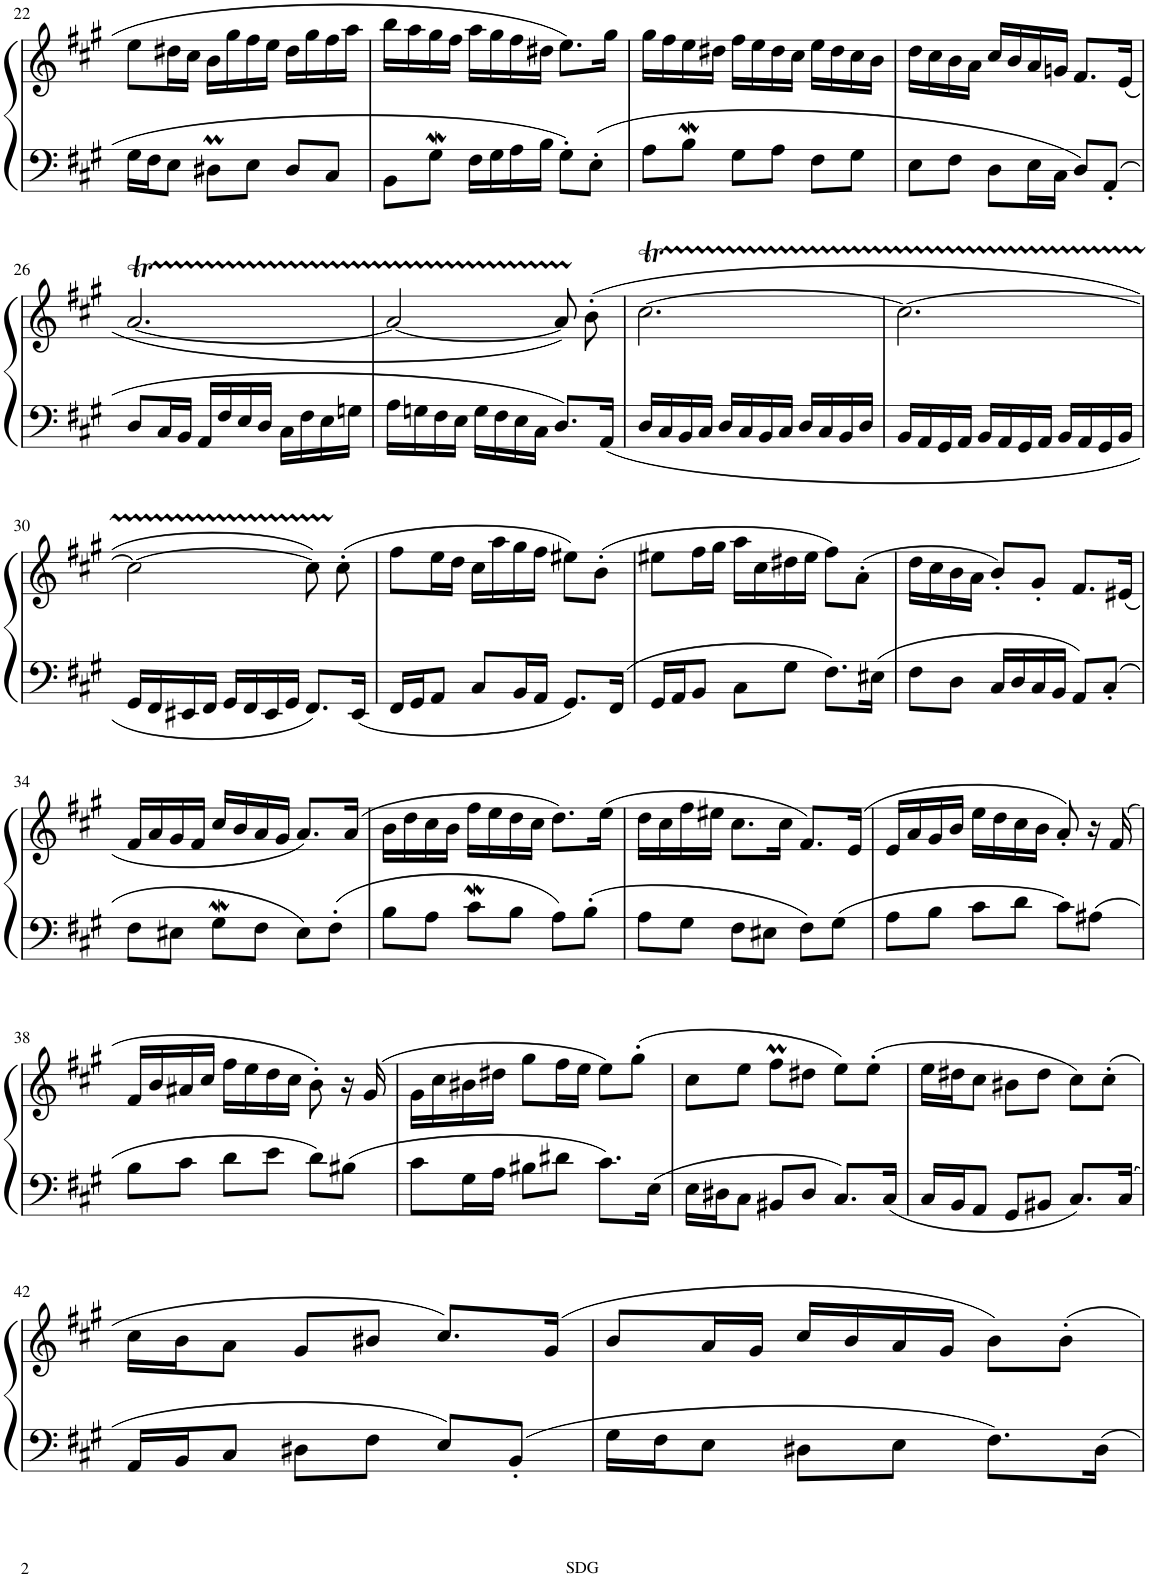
**kern	**kern
*part1	*part1
*staff2	*staff1
*I"Klawesimbel	*
*I'Klaw.	*
!!LO:PB:g=z
*clefF4	*clefG2
*k[f#c#g#]	*k[f#c#g#]
*M3/4	*M3/4
=22	=22
16G#\LL	8ee\L
16F#\J	.
8E\J	16dd#X\L
.	16cc#\JJ
8D#Xm\L	16b\LL
.	16gg#\
8E\J	16ff#\
.	16ee\JJ
8D#/L	16dd#\LL
.	16gg#\
8C#/J	16ff#\
.	16aa\JJ
=23	=23
8BB\L	16bb\LL
.	16aa\
8G#W\J	16gg#\
.	16ff#\JJ
16F#\LL	16aa\LL
16G#\	16gg#\
16A\	16ff#\
16B\JJ	16dd#X\JJ
8G#'\L	8.ee\L
8E'\J	.
.	16gg#\Jk
=24	=24
8A\L	16gg#\LL
.	16ff#\
8BW\J	16ee\
.	16dd#X\JJ
8G#\L	16ff#\LL
.	16ee\
8A\J	16dd#\
.	16cc#\JJ
8F#\L	16ee\LL
.	16dd#\
8G#\J	16cc#\
.	16b\JJ
=25	=25
8E\L	16dd\LL
.	16cc#\
8F#\J	16b\
.	16a\JJ
8D\L	16cc#/LL
.	16b/
16E\L	16a/
16C#\JJ	16gn/JJ
8D/L	8.f#/L
8AA'/J	.
.	(16e/Jk
!!LO:LB:g=z
=26	=26
!	!LO:N:head=open
8D/L	[2.aT/
16C#/L	.
16BB/JJ	.
16AA/LL	.
16F#/	.
16E/	.
16D/JJ	.
16C#\LL	.
16F#\	.
16E\	.
16Gn\JJ	.
=27	=27
16A\LL	2a/_
16Gn\	.
16F#\	.
16E\JJ	.
16G\LL	.
16F#\	.
16E\	.
16C#\JJ	.
8.D/L	8aTTT/])
.	(8b'\
16AA/Jk	.
=28	=28
16D/LL	[2.cc#t\
16C#/	.
16BB/	.
16C#/JJ	.
16D/LL	.
16C#/	.
16BB/	.
16C#/JJ	.
16D/LL	.
16C#/	.
16BB/	.
16D/JJ	.
=29	=29
16BB/LL	2.cc#\_
16AA/	.
16GG#/	.
16AA/JJ	.
16BB/LL	.
16AA/	.
16GG#/	.
16AA/JJ	.
16BB/LL	.
16AA/	.
16GG#/	.
16BB/JJ	.
!!LO:LB:g=z
=30	=30
16GG#/LL	2cc#\_
16FF#/	.
16EE#X/	.
16FF#/JJ	.
16GG#/LL	.
16FF#/	.
16EE#/	.
16GG#/JJ	.
8.FF#/L	8cc#TTT\])
.	(8cc#'\
16EE#/Jk	.
=31	=31
16FF#/LL	8ff#\L
16GG#/J	.
8AA/J	16ee\L
.	16dd\JJ
8C#/L	16cc#\LL
.	16aa\
16BB/L	16gg#\
16AA/JJ	16ff#\JJ
8.GG#/L	8ee#X\L)
.	(8b'\J
16FF#/Jk	.
=32	=32
16GG#/LL	8ee#X\L
16AA/J	.
8BB/J	16ff#\L
.	16gg#\JJ
8C#\L	16aa\LL
.	16cc#\
8G#\J	16dd#X\
.	16ee#\JJ
8.F#\L	8ff#\L)
.	(8a'\J
16E#X\Jk	.
=33	=33
8F#\L	16dd\LL
.	16cc#\
8D\J	16b\
.	16a\JJ
16C#/LL	8b'/L)
16D/	.
16C#/	8g#'/J
16BB/JJ	.
8AA/L	8.f#/L
8C#'/J	.
.	(16e#X/Jk
!!LO:LB:g=z
=34	=34
8F#\L	16f#/LL
.	16a/
8E#X\J	16g#/
.	16f#/JJ
8G#W\L	16cc#/LL
.	16b/
8F#\J	16a/
.	16g#/JJ
8E#\L	8.a/L)
8F#'\J	.
.	(16a/Jk
=35	=35
8B\L	16b\LL
.	16dd\
8A\J	16cc#\
.	16b\JJ
8c#W\L	16ff#\LL
.	16ee\
8B\J	16dd\
.	16cc#\JJ
8A\L	8.dd\L)
8B'\J	.
.	(16ee\Jk
=36	=36
8A\L	16dd\LL
.	16cc#\
8G#\J	16ff#\
.	16ee#X\JJ
8F#\L	8.cc#\L
8E#X\J	.
.	16cc#\Jk
8F#\L	8.f#/L)
8G#\J	.
.	(16e/Jk
=37	=37
8A\L	16e/LL
.	16a/
8B\J	16g#/
.	16b/JJ
8c#\L	16ee\LL
.	16dd\
8d\J	16cc#\
.	16b\JJ
8c#\L	8a'/)
8A#X\J	16r
.	(16f#/
!!LO:LB:g=z
=38	=38
8B\L	16f#/LL
.	16b/
8c#\J	16a#X/
.	16cc#/JJ
8d\L	16ff#\LL
.	16ee\
8e\J	16dd\
.	16cc#\JJ
8d\L	8b'\)
8B#X\J	16r
.	(16g#/
=39	=39
8c#\L	16g#\LL
.	16cc#\
16G#\L	16b#X\
16A\JJ	16dd#X\JJ
8B#X\L	8gg#\L
8d#X\J	16ff#\L
.	16ee\JJ
8.c#\L	8ee\L)
.	(8gg#'\J
16E\Jk	.
=40	=40
16E\LL	8cc#\L
16D#X\J	.
8C#\J	8ee\J
8BB#X/L	8ff#M\L
8D#/J	8dd#X\J
8.C#/L	8ee\L)
.	(8ee'\J
16C#/Jk	.
=41	=41
16C#/LL	16ee\LL
16BB/J	16dd#X\J
8AA/J	8cc#\J
8GG#/L	8b#X\L
8BB#X/J	8dd#\J
8.C#/L	8cc#\L)
.	(8cc#'\J
16C#/Jk	.
!!LO:LB:g=z
=42	=42
16AA/LL	16cc#\LL
16BB/J	16b\J
8C#/J	8a\J
8D#X\L	8g#/L
8F#\J	8b#X/J
8E/L	8.cc#/L)
8BB'/J	.
.	(16g#/Jk
=43	=43
16G#\LL	8b/L
16F#\J	.
8E\J	16a/L
.	16g#/JJ
8D#X\L	16cc#/LL
.	16b/
8E\J	16a/
.	16g#/JJ
8.F#\L	8b\L)
.	8b'\J
16D#\Jk	.
=	=
*-	*-
